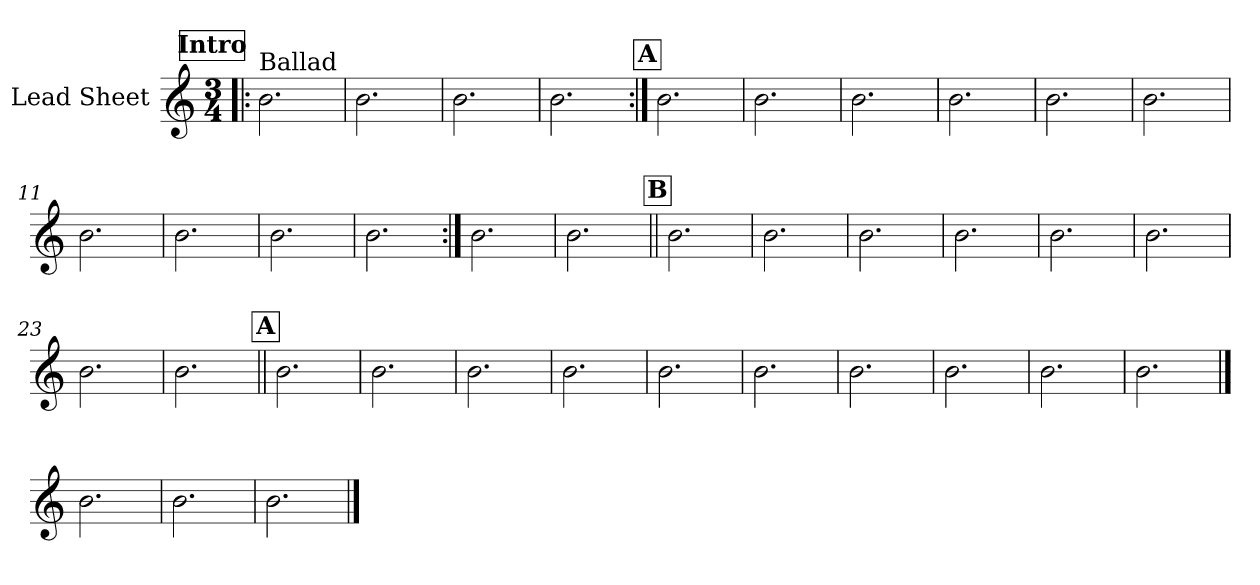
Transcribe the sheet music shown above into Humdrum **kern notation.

**kern
*part1
*staff1
*I"Lead Sheet
*clefG2
*k[]
*M3/4
*MM74
!!LO:REH:place=s1:a:fs=14:t=Intro
=1!|:
!LO:TX:a:t=Ballad
2.b\
=2
2.b\
=3
2.b\
=4
2.b\
!!LO:LB:g=z
!!LO:REH:place=s1:a:fs=14:t=A
=5:|!
2.b\
=6
2.b\
=7
2.b\
=8
2.b\
!!LO:LB:g=z
=9
2.b\
=10
2.b\
=11
2.b\
=12
2.b\
!!LO:LB:g=z
=13
2.b\
=14
2.b\
=15:|!
2.b\
=16
2.b\
!!LO:LB:g=z
!!LO:REH:place=s1:a:fs=14:t=B
=17||
2.b\
=18
2.b\
=19
2.b\
=20
2.b\
!!LO:LB:g=z
=21
2.b\
=22
2.b\
=23
2.b\
=24
2.b\
!!LO:LB:g=z
!!LO:REH:place=s1:a:fs=14:t=A
=25||
2.b\
=26
2.b\
=27
2.b\
=28
2.b\
!!LO:LB:g=z
=29
2.b\
=30
2.b\
=31
2.b\
=32
2.b\
!!LO:LB:g=z
=33
2.b\
=34
2.b\
!!LO:LB:g=z
==35
2.b\
=36
2.b\
=37
2.b\
==
*-
